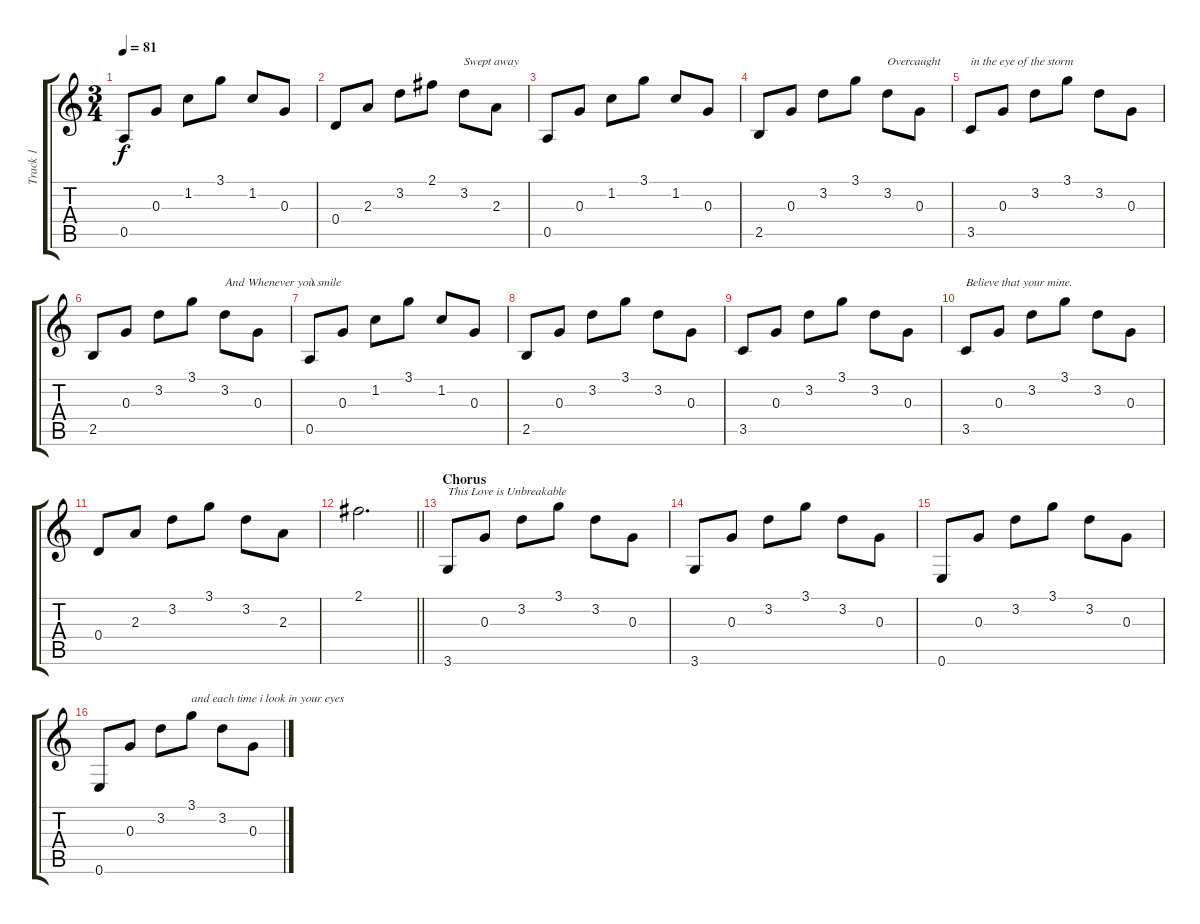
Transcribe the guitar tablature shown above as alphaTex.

\track ("Track 1" "Track 1") {instrument acousticguitarsteel}
\staff {score tabs}
\tuning (E4 B3 G3 D3 A2 E2) {hide}
\ts (3 4)
\tempo 81
\clef g2
\ks c
0.5.8{dy f} 0.3.8 1.2.8 3.1.8 1.2.8 0.3.8 |
0.4.8 2.3.8 3.2.8 2.1.8 3.2.8{txt "Swept away"} 2.3.8 |
0.5.8 0.3.8 1.2.8 3.1.8 1.2.8 0.3.8 |
2.5.8 0.3.8 3.2.8 3.1.8 3.2.8{txt "Overcaught"} 0.3.8 |
3.5.8{txt "in the eye of the storm"} 0.3.8 3.2.8 3.1.8 3.2.8 0.3.8 |
2.5.8 0.3.8 3.2.8 3.1.8 3.2.8{txt "And Whenever you smile"} 0.3.8 |
0.5.8{txt "\\"} 0.3.8 1.2.8 3.1.8 1.2.8 0.3.8 |
2.5.8 0.3.8 3.2.8 3.1.8 3.2.8 0.3.8 |
3.5.8 0.3.8 3.2.8 3.1.8 3.2.8 0.3.8 |
3.5.8{txt "Believe that your mine."} 0.3.8 3.2.8 3.1.8 3.2.8 0.3.8 |
0.4.8 2.3.8 3.2.8 3.1.8 3.2.8 2.3.8 |
\barLineRight lightlight
2.1.2{d} |
\section ("" "Chorus")
3.6.8{txt "This Love is Unbreakable"} 0.3.8 3.2.8 3.1.8 3.2.8 0.3.8 |
3.6.8 0.3.8 3.2.8 3.1.8 3.2.8 0.3.8 |
0.6.8 0.3.8 3.2.8 3.1.8 3.2.8 0.3.8 |
0.6.8 0.3.8 3.2.8 3.1.8{txt "and each time i look in your eyes"} 3.2.8 0.3.8
